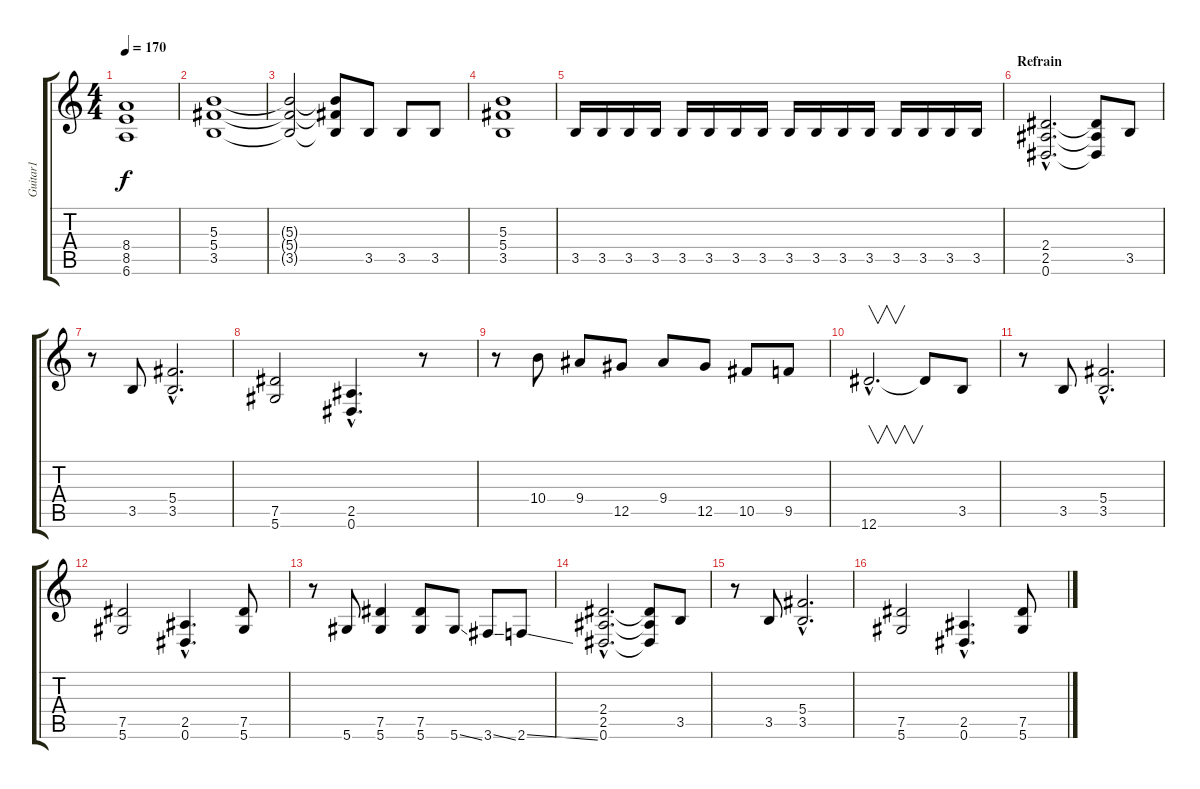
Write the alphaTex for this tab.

\track ("Guitar1" "Guitar1") {instrument distortionguitar}
\staff {score tabs}
\tuning (Eb4 Bb3 Gb3 Db3 Ab2 Eb2) {hide}
\ts (4 4)
\tempo 170
\clef g2
\ks c
(8.4 8.5 6.6).1{dy f} |
(5.3 5.4 3.5).1 |
(5.3{t} 5.4{t} 3.5{t}).2 (5.3{t} 5.4{t} 3.5{t}).8 3.5.8 3.5.8 3.5.8 |
(5.3 5.4 3.5).1 |
3.5.16 3.5.16 3.5.16 3.5.16 3.5.16 3.5.16 3.5.16 3.5.16 3.5.16 3.5.16 3.5.16 3.5.16 3.5.16 3.5.16 3.5.16 3.5.16 |
\section ("" "Refrain")
(2.4{hac} 2.5{hac} 0.6{hac}).2{d} (2.4{t} 2.5{t} 0.6{t}).8 3.5.8 |
r.8 3.5.8 (5.4{hac} 3.5{hac}).2{d} |
(7.5 5.6).2 (2.5{hac} 0.6{hac}).4{d} r.8 |
r.8 10.4.8 9.4.8 12.5.8 9.4.8 12.5.8 10.5.8 9.5.8 |
12.6{hac}.2{v d} 12.6{t}.8 3.5.8 |
r.8 3.5.8 (5.4{hac} 3.5{hac}).2{d} |
(7.5 5.6).2 (2.5{hac} 0.6{hac}).4{d} (7.5 5.6).8 |
r.8 5.6.8 (7.5 5.6).4 (7.5 5.6).8 5.6{ss}.8 3.6{ss}.8 2.6{ss}.8 |
(2.4{hac} 2.5{hac} 0.6{hac}).2{d} (2.4{t} 2.5{t} 0.6{t}).8 3.5.8 |
r.8 3.5.8 (5.4{hac} 3.5{hac}).2{d} |
(7.5 5.6).2 (2.5{hac} 0.6{hac}).4{d} (7.5 5.6).8
